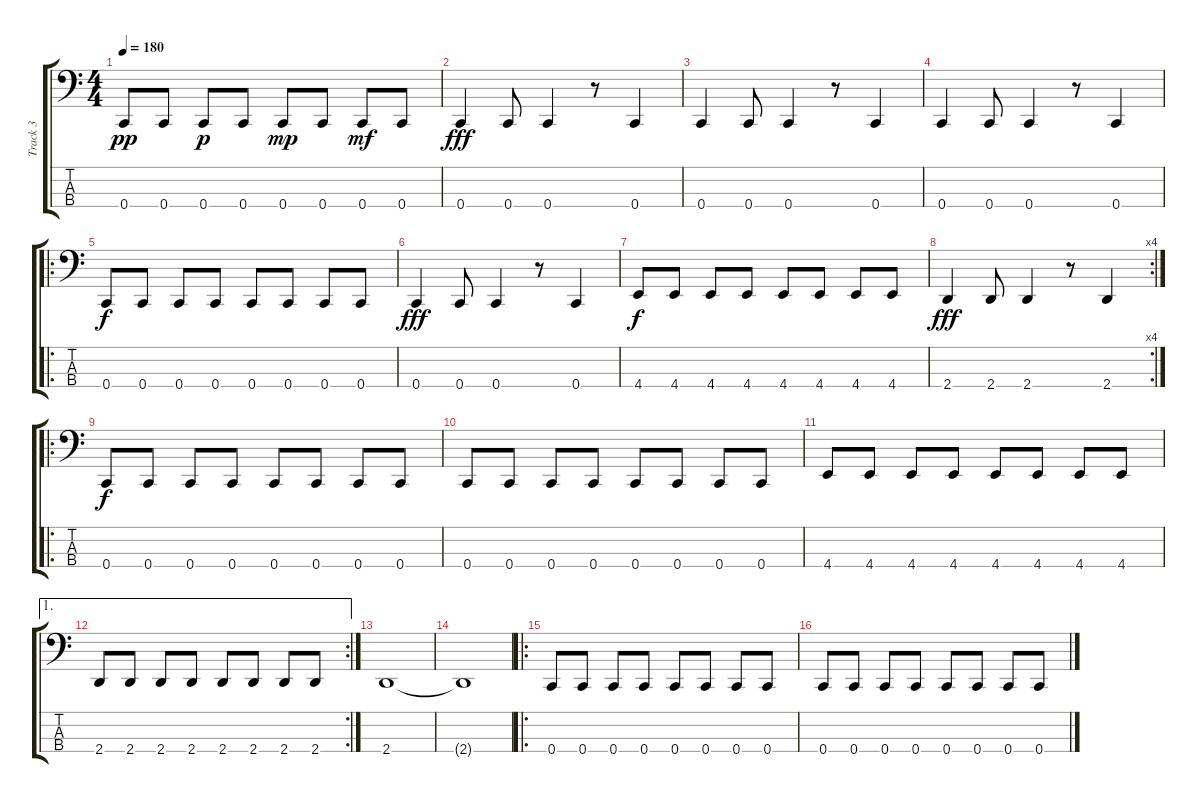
\track ("Track 3" "Track 3") {instrument electricbasspick}
\staff {score tabs}
\tuning (Gb2 C2 G1 C1) {hide}
\ts (4 4)
\tempo 180
\clef f4
\ks c
0.4.8{dy pp} 0.4.8 0.4.8{dy p} 0.4.8 0.4.8{dy mp} 0.4.8 0.4.8{dy mf} 0.4.8 |
0.4.4{dy fff} 0.4.8 0.4.4 r.8 0.4.4 |
0.4.4 0.4.8 0.4.4 r.8 0.4.4 |
0.4.4 0.4.8 0.4.4 r.8 0.4.4 |
\ro
0.4.8{dy f} 0.4.8 0.4.8 0.4.8 0.4.8 0.4.8 0.4.8 0.4.8 |
0.4.4{dy fff} 0.4.8 0.4.4 r.8 0.4.4 |
4.4.8{dy f} 4.4.8 4.4.8 4.4.8 4.4.8 4.4.8 4.4.8 4.4.8 |
\rc 4
2.4.4{dy fff} 2.4.8 2.4.4 r.8 2.4.4 |
\ro
0.4.8{dy f} 0.4.8 0.4.8 0.4.8 0.4.8 0.4.8 0.4.8 0.4.8 |
0.4.8 0.4.8 0.4.8 0.4.8 0.4.8 0.4.8 0.4.8 0.4.8 |
4.4.8 4.4.8 4.4.8 4.4.8 4.4.8 4.4.8 4.4.8 4.4.8 |
\ae 1
\rc 2
2.4.8 2.4.8 2.4.8 2.4.8 2.4.8 2.4.8 2.4.8 2.4.8 |
2.4.1 |
2.4{t}.1 |
\ro
0.4.8 0.4.8 0.4.8 0.4.8 0.4.8 0.4.8 0.4.8 0.4.8 |
0.4.8 0.4.8 0.4.8 0.4.8 0.4.8 0.4.8 0.4.8 0.4.8
